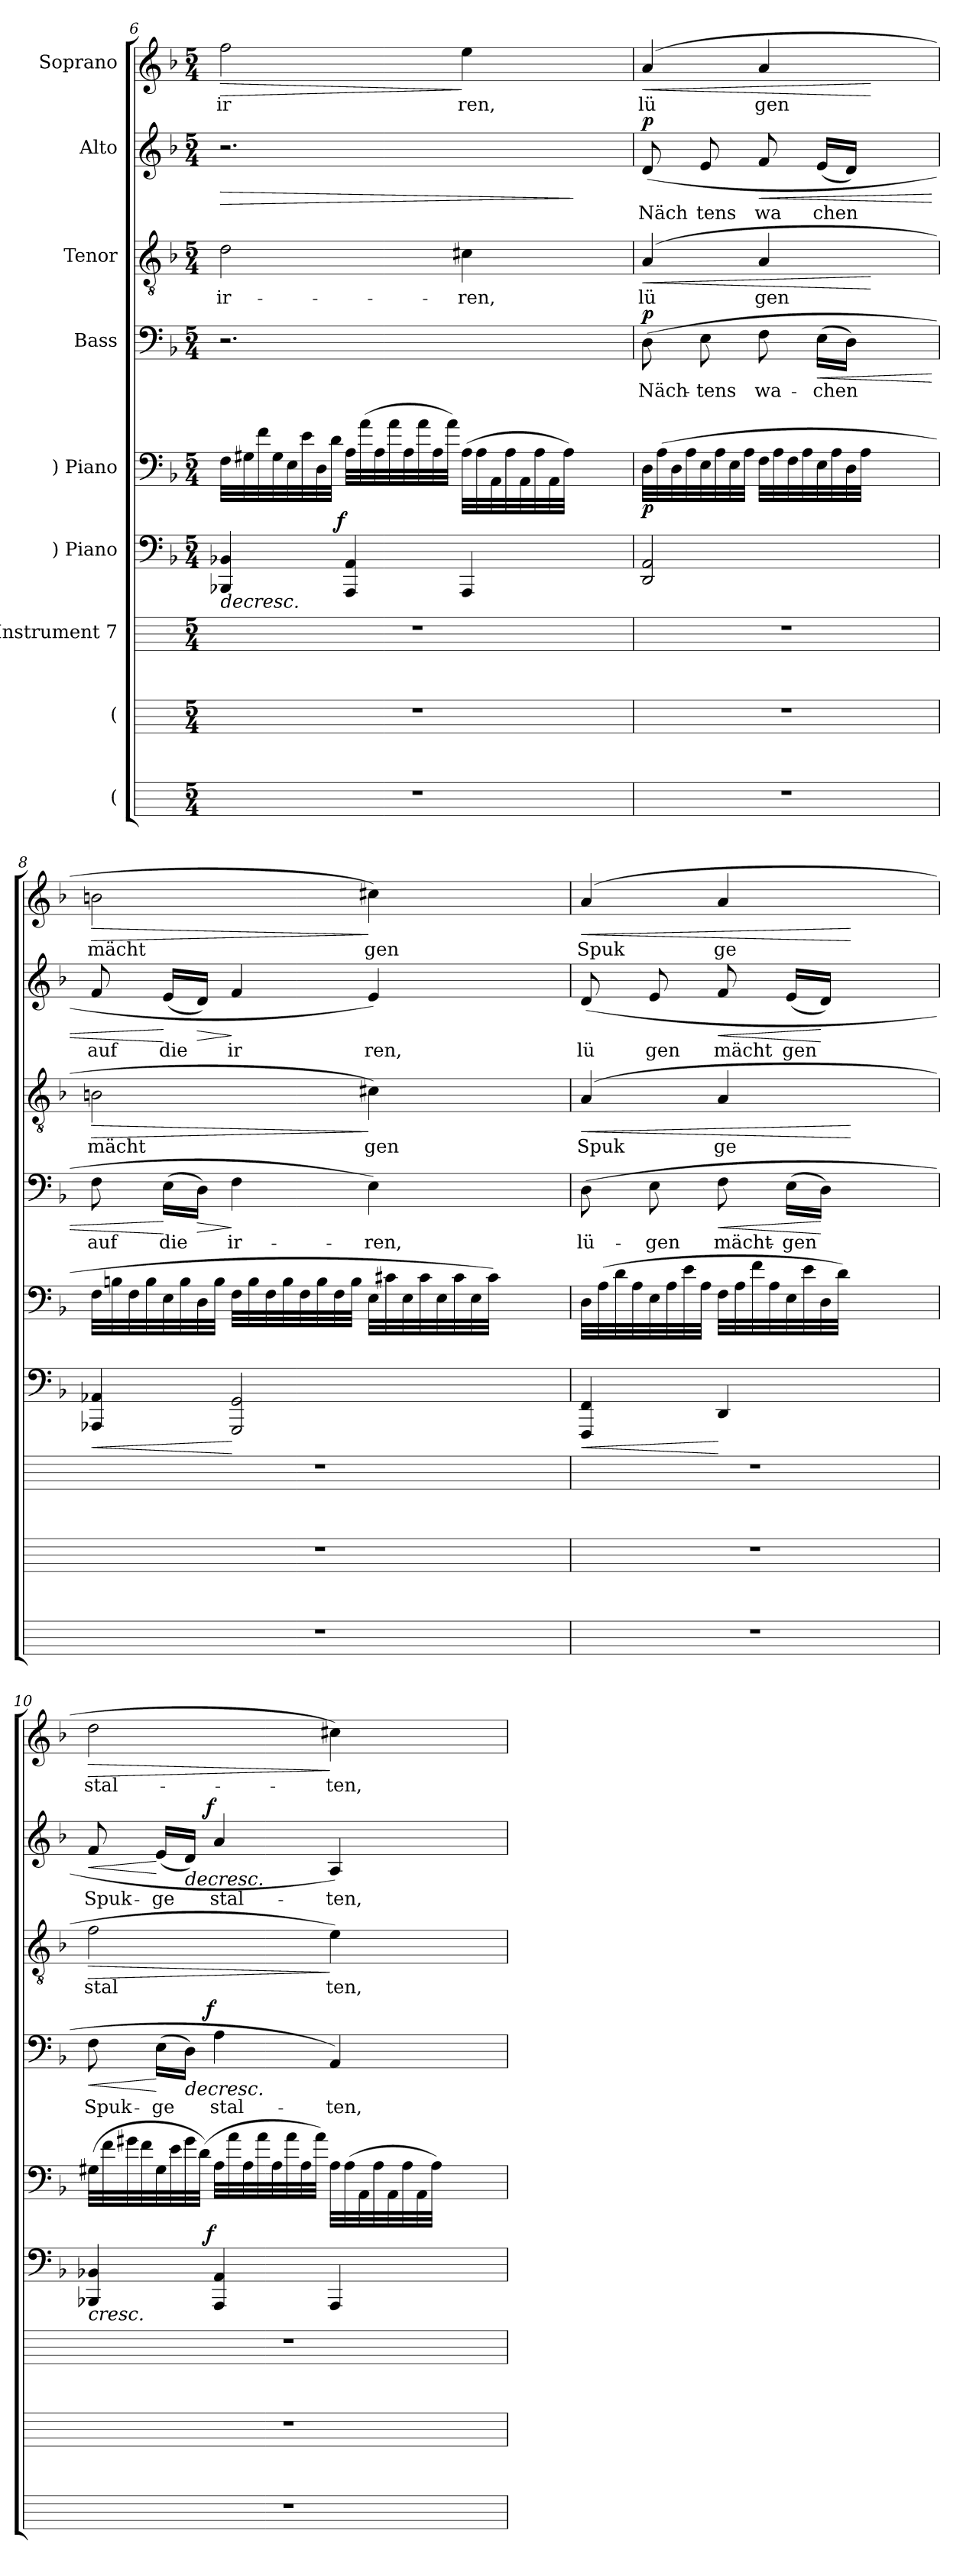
**kern	**kern	**kern	**kern	**dynam	**kern	**dynam	**kern	**text	**dynam	**kern	**text	**dynam	**kern	**text	**dynam	**kern	**text	**dynam
*part9	*part8	*part7	*part6	*part6	*part5	*part5	*part4	*part4	*part4	*part3	*part3	*part3	*part2	*part2	*part2	*part1	*part1	*part1
*staff9	*staff8	*staff7	*staff6	*staff6	*staff5	*staff5	*staff4	*staff4	*staff4	*staff3	*staff3	*staff3	*staff2	*staff2	*staff2	*staff1	*staff1	*staff1
*I"(	*I"(	*I"Instrument 7	*I")  Piano	*	*I")  Piano	*	*I"Bass	*	*	*I"Tenor	*	*	*I"Alto	*	*	*I"Soprano	*	*
*	*	*	*clefF4	*	*clefF4	*	*clefF4	*	*	*clefGv2	*	*	*clefG2	*	*	*clefG2	*	*
*k[]	*k[]	*k[]	*k[b-]	*	*k[b-]	*	*k[b-]	*	*	*k[b-]	*	*	*k[b-]	*	*	*k[b-]	*	*
*C:	*C:	*C:	*F:	*	*F:	*	*F:	*	*	*F:	*	*	*F:	*	*	*F:	*	*
*M5/4	*M5/4	*M5/4	*M5/4	*	*M5/4	*	*M5/4	*	*	*M5/4	*	*	*M5/4	*	*	*M5/4	*	*
=6	=6	=6	=6	=6	=6	=6	=6	=6	=6	=6	=6	=6	=6	=6	=6	=6	=6	=6
!	!	!	!	!LO:HP:b	!	!	!	!	!	!	!LO:LY:b:cj	!	!	!	!LO:HP:b	!	!LO:LY:b:cj	!LO:HP:b
*	*	*	*^	*	*	*	*	*	*	*	*	*	*	*	*	*	*	*
4%5r	4%5r	4%5r	4BB-X/ 4BBB-X/	8...ryy	>	32F\L	.	2.r	.	.	2d\	ir-	.	2.r	.	>	2ff\	ir	>
.	.	.	.	.	.	32G#X\	.	.	.	.	.	.	.	.	.	.	.	.	.
.	.	.	.	.	.	32f\	.	.	.	.	.	.	.	.	.	.	.	.	.
.	.	.	.	.	.	32G#\	.	.	.	.	.	.	.	.	.	.	.	.	.
.	.	.	.	.	.	32E\	.	.	.	.	.	.	.	.	.	.	.	.	.
.	.	.	.	.	.	32e\	.	.	.	.	.	.	.	.	.	.	.	.	.
.	.	.	.	.	.	32D\	.	.	.	.	.	.	.	.	.	.	.	.	.
.	.	.	.	.	.	32d\J	.	.	.	.	.	.	.	.	.	.	.	.	.
!	!	!	!	!	!LO:DY:a	!	!	!	!	!	!	!	!	!	!	!	!	!	!
.	.	.	.	1ryy	f	.	.	.	.	.	.	.	.	.	.	.	.	.	.
.	.	.	4AA/ 4AAA/	.	.	32A\L	.	.	.	.	.	.	.	.	.	.	.	.	.
.	.	.	.	.	.	(>32a\	.	.	.	.	.	.	.	.	.	.	.	.	.
.	.	.	.	.	.	32A\	.	.	.	.	.	.	.	.	.	.	.	.	.
.	.	.	.	.	.	32a\	.	.	.	.	.	.	.	.	.	.	.	.	.
.	.	.	.	.	.	32A\	.	.	.	.	.	.	.	.	.	.	.	.	.
.	.	.	.	.	.	32a\	.	.	.	.	.	.	.	.	.	.	.	.	.
.	.	.	.	.	.	32A\	.	.	.	.	.	.	.	.	.	.	.	.	.
.	.	.	.	.	.	32a\J)	.	.	.	.	.	.	.	.	.	.	.	.	.
!	!	!	!	!	!	!	!	!	!	!	!	!LO:LY:b:cj	!	!	!	!	!	!LO:LY:b:cj	!
.	.	.	4AAA/	.	]	(>32A\L	.	.	.	.	4c#X\	-ren,	.	.	.	.	4ee\	ren,	]
.	.	.	.	.	.	32A\	.	.	.	.	.	.	.	.	.	.	.	.	.
.	.	.	.	.	.	32AA\	.	.	.	.	.	.	.	.	.	.	.	.	.
.	.	.	.	.	.	32A\	.	.	.	.	.	.	.	.	.	.	.	.	.
.	.	.	.	.	.	32AA\	.	.	.	.	.	.	.	.	.	.	.	.	.
.	.	.	.	.	.	32A\	.	.	.	.	.	.	.	.	.	.	.	.	.
.	.	.	.	.	.	32AA\	.	.	.	.	.	.	.	.	.	.	.	.	.
.	.	.	.	.	.	32A\J)	.	.	.	.	.	.	.	.	.	.	.	.	.
.	.	.	2ryy	.	.	2ryy	.	2ryy	.	.	2ryy	.	.	2ryy	.	]	2ryy	.	.
.	.	.	.	64ryy	.	.	.	.	.	.	.	.	.	.	.	.	.	.	.
!!LO:PB:g=z
=7	=7	=7	=7	=7	=7	=7	=7	=7	=7	=7	=7	=7	=7	=7	=7	=7	=7	=7	=7
!	!	!	!	!	!	!	!LO:DY:b	!	!LO:LY:b:cj	!LO:DY:a	!	!LO:LY:b:cj	!LO:HP:b	!	!LO:LY:b:cj	!LO:DY:a	!	!LO:LY:a:cj	!LO:HP:b
*	*	*	*v	*v	*	*	*	*	*	*	*	*	*	*	*	*	*	*	*
4%5r	4%5r	4%5r	2AA/ 2DD/	.	32D\L	p	(>8D\	Näch-	p	(>4A/	lü	<	(>8d/	Näch	p	(>4a/	lü	<
.	.	.	.	.	(>32A\	.	.	.	.	.	.	.	.	.	.	.	.	.
.	.	.	.	.	32D\	.	.	.	.	.	.	.	.	.	.	.	.	.
.	.	.	.	.	32A\	.	.	.	.	.	.	.	.	.	.	.	.	.
!	!	!	!	!	!	!	!	!LO:LY:b:cj	!	!	!	!	!	!LO:LY:b:cj	!	!	!	!
.	.	.	.	.	32E\	.	8E\	-tens	.	.	.	.	8e/	tens	.	.	.	.
.	.	.	.	.	32A\	.	.	.	.	.	.	.	.	.	.	.	.	.
.	.	.	.	.	32E\	.	.	.	.	.	.	.	.	.	.	.	.	.
.	.	.	.	.	32A\J	.	.	.	.	.	.	.	.	.	.	.	.	.
!	!	!	!	!	!	!	!	!LO:LY:b:cj	!	!	!LO:LY:b:cj	!	!	!LO:LY:b:cj	!LO:HP:b	!	!LO:LY:a:cj	!
.	.	.	.	.	32F\L	.	8F\	wa-	.	4A/	gen	.	8f/	wa	<	4a/	gen	.
.	.	.	.	.	32A\	.	.	.	.	.	.	.	.	.	.	.	.	.
.	.	.	.	.	32F\	.	.	.	.	.	.	.	.	.	.	.	.	.
.	.	.	.	.	32A\	.	.	.	.	.	.	.	.	.	.	.	.	.
!	!	!	!	!	!	!	!	!LO:LY:b:cj	!LO:HP:b	!	!	!	!	!LO:LY:b:cj	!	!	!	!
.	.	.	.	.	32E\	.	(>16E\L	-chen	<	.	.	.	(>16e/L	chen	.	.	.	.
.	.	.	.	.	32A\	.	.	.	.	.	.	.	.	.	.	.	.	.
!	!	!	!	!	!	!	!	!LO:LY:b:cj	!	!	!	!	!	!LO:LY:b:cj	!	!	!	!
.	.	.	.	.	32D\	.	16D\J)	.	.	.	.	.	16d/J)	.	.	.	.	.
.	.	.	.	.	32A\J	.	.	.	.	.	.	.	.	.	.	.	.	.
.	.	.	2.ryy	.	2.ryy	.	2.ryy	.	.	2.ryy	.	[	2.ryy	.	.	2.ryy	.	[
=8	=8	=8	=8	=8	=8	=8	=8	=8	=8	=8	=8	=8	=8	=8	=8	=8	=8	=8
!	!	!	!	!LO:HP:b	!	!	!	!	!	!	!	!	!	!	!	!	!	!
!	!	!	!	!LO:HP:n=1:b	!	!	!	!LO:LY:b:cj	!	!	!LO:LY:b:cj	!LO:HP:b	!	!LO:LY:b:cj	!	!	!LO:LY:a:cj	!LO:HP:b
4%5r	4%5r	4%5r	4AA-X/ 4AAA-X/	< >	32F\L	.	8F\	auf	.	2Bn\	mächt	>	8f/	auf	.	2bn\	mächt	>
.	.	.	.	.	32Bn\	.	.	.	.	.	.	.	.	.	.	.	.	.
.	.	.	.	.	32F\	.	.	.	.	.	.	.	.	.	.	.	.	.
.	.	.	.	.	32B\	.	.	.	.	.	.	.	.	.	.	.	.	.
!	!	!	!	!	!	!	!	!LO:LY:b:cj	!	!	!	!	!	!LO:LY:b:cj	!	!	!	!
.	.	.	.	.	32E\	.	(>16E\L	die	[	.	.	.	(>16e/L	die	[	.	.	.
.	.	.	.	.	32B\	.	.	.	.	.	.	.	.	.	.	.	.	.
!	!	!	!	!	!	!	!	!LO:LY:b:cj	!LO:HP:b	!	!	!	!	!LO:LY:b:cj	!LO:HP:b	!	!	!
.	.	.	.	.	32D\	.	16D\J)	.	>	.	.	.	16d/J)	.	>	.	.	.
.	.	.	.	.	32B\J	.	.	.	.	.	.	.	.	.	.	.	.	.
!	!	!	!	!	!	!	!	!LO:LY:b:cj	!	!	!	!	!	!LO:LY:b:cj	!	!	!	!
.	.	.	2GG/ 2GGG/	[	32F\L	.	4F\	ir-	]	.	.	.	4f/	ir	]	.	.	.
.	.	.	.	.	32B\	.	.	.	.	.	.	.	.	.	.	.	.	.
.	.	.	.	.	32F\	.	.	.	.	.	.	.	.	.	.	.	.	.
.	.	.	.	.	32B\	.	.	.	.	.	.	.	.	.	.	.	.	.
.	.	.	.	.	32F\	.	.	.	.	.	.	.	.	.	.	.	.	.
.	.	.	.	.	32B\	.	.	.	.	.	.	.	.	.	.	.	.	.
.	.	.	.	.	32F\	.	.	.	.	.	.	.	.	.	.	.	.	.
.	.	.	.	.	32B\J	.	.	.	.	.	.	.	.	.	.	.	.	.
!	!	!	!	!	!	!	!	!LO:LY:b:cj	!	!	!LO:LY:b:cj	!	!	!LO:LY:b:cj	!	!	!LO:LY:a:cj	!
.	.	.	.	.	32E\L	.	4E\)	-ren,	.	4c#X\)	gen	]	4e/)	ren,	.	4cc#X\)	gen	]
.	.	.	.	.	32c#X\	.	.	.	.	.	.	.	.	.	.	.	.	.
.	.	.	.	.	32E\	.	.	.	.	.	.	.	.	.	.	.	.	.
.	.	.	.	.	32c#\	.	.	.	.	.	.	.	.	.	.	.	.	.
.	.	.	.	.	32E\	.	.	.	.	.	.	.	.	.	.	.	.	.
.	.	.	.	.	32c#\	.	.	.	.	.	.	.	.	.	.	.	.	.
.	.	.	.	.	32E\	.	.	.	.	.	.	.	.	.	.	.	.	.
.	.	.	.	.	32c#\J)	.	.	.	.	.	.	.	.	.	.	.	.	.
.	.	.	2ryy	]	2ryy	.	2ryy	.	.	2ryy	.	.	2ryy	.	.	2ryy	.	.
=9	=9	=9	=9	=9	=9	=9	=9	=9	=9	=9	=9	=9	=9	=9	=9	=9	=9	=9
!	!	!	!	!LO:HP:b	!	!	!	!LO:LY:b:cj	!	!	!LO:LY:b:cj	!LO:HP:b	!	!LO:LY:b:cj	!	!	!LO:LY:a:cj	!LO:HP:b
4%5r	4%5r	4%5r	4FFF/ 4FF/	<	32D\L	.	(>8D\	lü-	.	(>4A/	Spuk	<	(>8d/	lü	.	(>4a/	Spuk	<
.	.	.	.	.	(>32A\	.	.	.	.	.	.	.	.	.	.	.	.	.
.	.	.	.	.	32d\	.	.	.	.	.	.	.	.	.	.	.	.	.
.	.	.	.	.	32A\	.	.	.	.	.	.	.	.	.	.	.	.	.
!	!	!	!	!	!	!	!	!LO:LY:b:cj	!	!	!	!	!	!LO:LY:b:cj	!	!	!	!
.	.	.	.	.	32E\	.	8E\	-gen	.	.	.	.	8e/	gen	.	.	.	.
.	.	.	.	.	32A\	.	.	.	.	.	.	.	.	.	.	.	.	.
.	.	.	.	.	32e\	.	.	.	.	.	.	.	.	.	.	.	.	.
.	.	.	.	.	32A\J	.	.	.	.	.	.	.	.	.	.	.	.	.
!	!	!	!	!	!	!	!	!LO:LY:b:cj	!LO:HP:b	!	!LO:LY:b:cj	!	!	!LO:LY:b:cj	!LO:HP:b	!	!LO:LY:a:cj	!
.	.	.	4DD/	[	32F\L	.	8F\	mächt-	<	4A/	ge	.	8f/	mächt	<	4a/	ge	.
.	.	.	.	.	32A\	.	.	.	.	.	.	.	.	.	.	.	.	.
.	.	.	.	.	32f\	.	.	.	.	.	.	.	.	.	.	.	.	.
.	.	.	.	.	32A\	.	.	.	.	.	.	.	.	.	.	.	.	.
!	!	!	!	!	!	!	!	!LO:LY:b:cj	!	!	!	!	!	!LO:LY:b:cj	!	!	!	!
.	.	.	.	.	32E\	.	(>16E\L	-gen	.	.	.	.	(>16e/L	gen	.	.	.	.
.	.	.	.	.	32e\	.	.	.	.	.	.	.	.	.	.	.	.	.
!	!	!	!	!	!	!	!	!LO:LY:b:cj	!	!	!	!	!	!LO:LY:b:cj	!	!	!	!
.	.	.	.	.	32D\	.	16D\J)	.	[	.	.	.	16d/J)	.	[	.	.	.
.	.	.	.	.	32d\J)	.	.	.	.	.	.	.	.	.	.	.	.	.
.	.	.	2.ryy	.	2.ryy	.	2.ryy	.	.	2.ryy	.	[	2.ryy	.	.	2.ryy	.	[
!!LO:LB:g=z
=10	=10	=10	=10	=10	=10	=10	=10	=10	=10	=10	=10	=10	=10	=10	=10	=10	=10	=10
!	!	!	!	!LO:HP:b	!	!	!	!	!	!	!	!	!	!	!	!	!	!
!	!	!	!	!LO:HP:n=1:b	!	!	!	!LO:LY:b:cj	!LO:HP:b	!	!LO:LY:b:cj	!LO:HP:b	!	!LO:LY:b:cj	!LO:HP:b	!	!LO:LY:b:cj	!LO:HP:b
*	*	*	*^	*	*	*	*^	*	*	*	*	*	*^	*	*	*	*	*
4%5r	4%5r	4%5r	4BB-X/ 4BBB-X/	8...ryy	< >	(>32G#X\L	.	8F\	8...ryy	Spuk-	<	2f\	stal	>	8f/	8...ryy	Spuk-	<	2dd\	stal-	>
.	.	.	.	.	.	32f\	.	.	.	.	.	.	.	.	.	.	.	.	.	.	.
.	.	.	.	.	.	32g#X\	.	.	.	.	.	.	.	.	.	.	.	.	.	.	.
.	.	.	.	.	.	32f\	.	.	.	.	.	.	.	.	.	.	.	.	.	.	.
!	!	!	!	!	!	!	!	!	!	!LO:LY:b:cj	!	!	!	!	!	!	!LO:LY:b:cj	!	!	!	!
.	.	.	.	.	.	32G#\	.	(>16E\L	.	-ge-	[	.	.	.	(>16e/L	.	-ge-	[	.	.	.
.	.	.	.	.	.	32e\	.	.	.	.	.	.	.	.	.	.	.	.	.	.	.
!	!	!	!	!	!	!	!	!	!	!LO:LY:b:cj	!LO:HP:b	!	!	!	!	!	!LO:LY:b:cj	!LO:HP:b	!	!	!
.	.	.	.	.	.	32g#\	.	16D\J)	.	--	>	.	.	.	16d/J)	.	--	>	.	.	.
.	.	.	.	.	.	(>32d\J)	.	.	.	.	.	.	.	.	.	.	.	.	.	.	.
!	!	!	!	!	!LO:DY:a	!	!	!	!	!	!LO:DY:a	!	!	!	!	!	!	!LO:DY:a	!	!	!
.	.	.	.	1ryy	f	.	.	.	1ryy	.	f	.	.	.	.	1ryy	.	f	.	.	.
!	!	!	!	!	!	!	!	!	!	!LO:LY:b:cj	!	!	!	!	!	!	!LO:LY:b:cj	!	!	!	!
.	.	.	4AA/ 4AAA/	.	[	32A\L	.	4A\	.	-stal-	.	.	.	.	4a/	.	-stal-	.	.	.	.
.	.	.	.	.	.	32a\	.	.	.	.	.	.	.	.	.	.	.	.	.	.	.
.	.	.	.	.	.	32A\	.	.	.	.	.	.	.	.	.	.	.	.	.	.	.
.	.	.	.	.	.	32a\	.	.	.	.	.	.	.	.	.	.	.	.	.	.	.
.	.	.	.	.	.	32A\	.	.	.	.	.	.	.	.	.	.	.	.	.	.	.
.	.	.	.	.	.	32a\	.	.	.	.	.	.	.	.	.	.	.	.	.	.	.
.	.	.	.	.	.	32A\	.	.	.	.	.	.	.	.	.	.	.	.	.	.	.
.	.	.	.	.	.	32a\J)	.	.	.	.	.	.	.	.	.	.	.	.	.	.	.
!	!	!	!	!	!	!	!	!	!	!LO:LY:b:cj	!	!	!LO:LY:b:cj	!	!	!	!LO:LY:b:cj	!	!	!LO:LY:b:cj	!
.	.	.	4AAA/	.	]	32A\L	.	4AA/)	.	-ten,	]	4e\)	ten,	]	4A/)	.	-ten,	]	4cc#X\)	-ten,	]
.	.	.	.	.	.	(>32A\	.	.	.	.	.	.	.	.	.	.	.	.	.	.	.
.	.	.	.	.	.	32AA\	.	.	.	.	.	.	.	.	.	.	.	.	.	.	.
.	.	.	.	.	.	32A\	.	.	.	.	.	.	.	.	.	.	.	.	.	.	.
.	.	.	.	.	.	32AA\	.	.	.	.	.	.	.	.	.	.	.	.	.	.	.
.	.	.	.	.	.	32A\	.	.	.	.	.	.	.	.	.	.	.	.	.	.	.
.	.	.	.	.	.	32AA\	.	.	.	.	.	.	.	.	.	.	.	.	.	.	.
.	.	.	.	.	.	32A\J)	.	.	.	.	.	.	.	.	.	.	.	.	.	.	.
.	.	.	2ryy	.	.	2ryy	.	2ryy	.	.	.	2ryy	.	.	2ryy	.	.	.	2ryy	.	.
.	.	.	.	64ryy	.	.	.	.	64ryy	.	.	.	.	.	.	64ryy	.	.	.	.	.
*	*	*	*v	*v	*	*	*	*v	*v	*	*	*	*	*	*v	*v	*	*	*	*	*
=	=	=	=	=	=	=	=	=	=	=	=	=	=	=	=	=	=	=
*-	*-	*-	*-	*-	*-	*-	*-	*-	*-	*-	*-	*-	*-	*-	*-	*-	*-	*-
